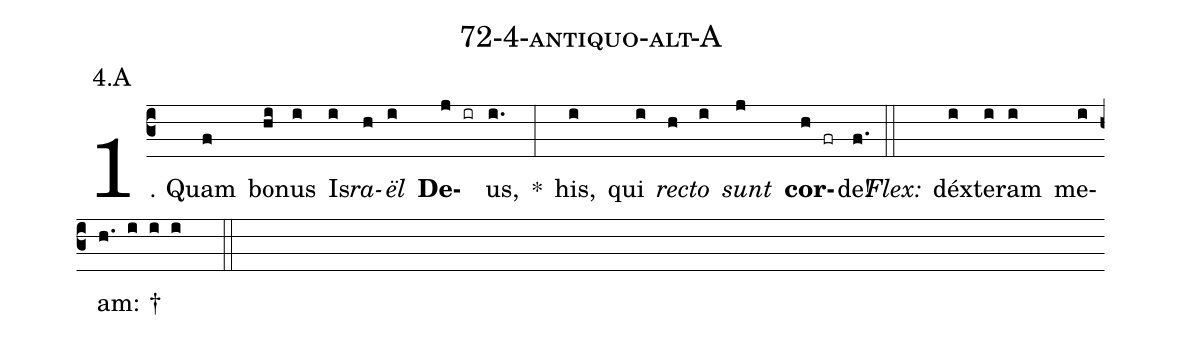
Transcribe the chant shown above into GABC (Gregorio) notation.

name: 72-4-antiquo-alt-A;
annotation: 4.A;
%%
(c3)1. Quam(f) bo(hi)nus(i) Is(i)<i>ra</i>(h)<i>ël</i>(i) <b>De</b>(j ir)us,(i.) *(:) his,(i) qui(i) <i>rec</i>(h)<i>to</i>(i) <i>sunt</i>(j) <b>cor</b>(h fr)de!(f.) (::)
<i>Flex:</i>()  déx(i)te(i)ram(i) me(i)am: †(h. i i i  ::)
